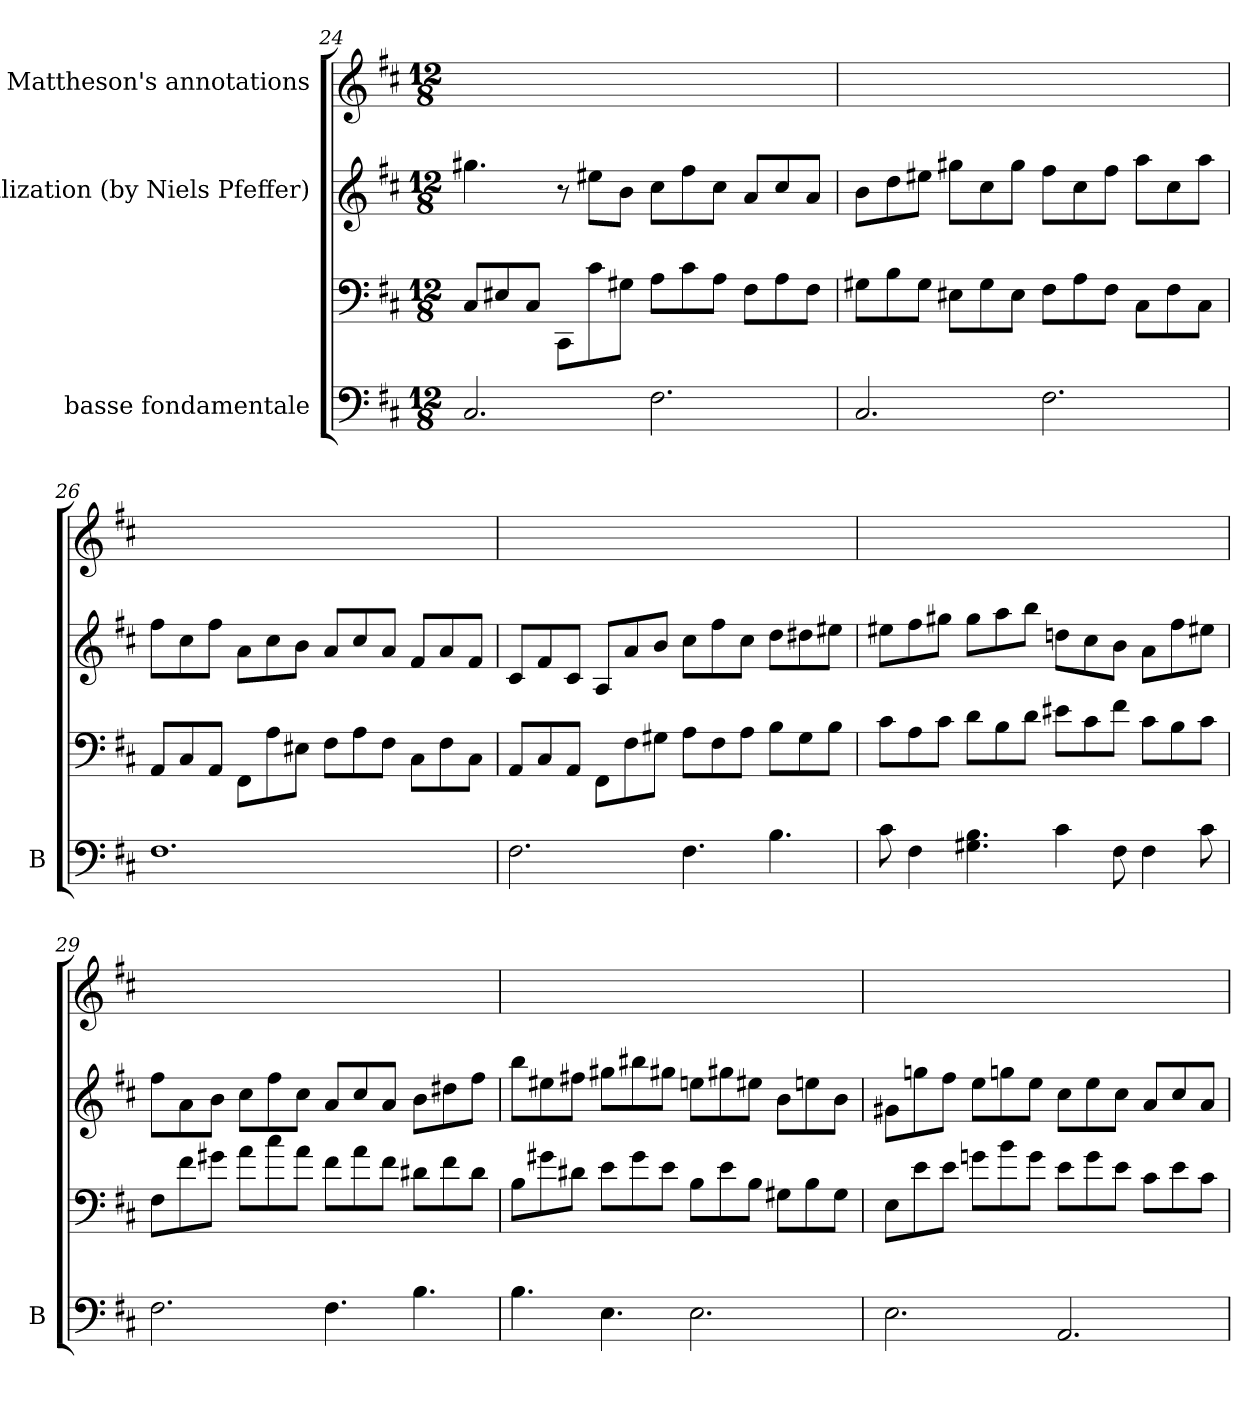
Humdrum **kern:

**kern	**kern	**kern	**kern
*part4	*part3	*part2	*part1
*staff4	*staff3	*staff2	*staff1
*I"basse fondamentale	*	*I"realization (by Niels Pfeffer)	*I"Mattheson's annotations
*I'B	*	*	*
*clefF4	*clefF4	*clefG2	*clefG2
*k[f#c#]	*k[f#c#]	*k[f#c#]	*k[f#c#]
*D:	*D:	*D:	*D:
*M12/8	*M12/8	*M12/8	*M12/8
=24	=24	=24	=24
2.C#/	8C#i/L	4.gg#X\	1ryy
.	8E#Xi/	.	.
.	8C#i/J	.	.
.	8CC#i\L	8r	.
.	8c#i\	8ee#X\L	.
.	8G#Xi\J	8b\J	.
2.F#\	8Ai\L	8cc#\L	.
.	8c#i\	8ff#\	.
.	8Ai\J	8cc#\J	2ryy
.	8F#i\L	8a/L	.
.	8Ai\	8cc#/	.
.	8F#i\J	8a/J	.
=25	=25	=25	=25
2.C#/	8G#Xi\L	8b\L	1ryy
.	8Bi\	8dd\	.
.	8G#i\J	8ee#X\J	.
.	8E#Xi\L	8gg#X\L	.
.	8G#i\	8cc#\	.
.	8E#i\J	8gg#\J	.
2.F#\	8F#i\L	8ff#\L	.
.	8Ai\	8cc#\	.
.	8F#i\J	8ff#\J	2ryy
.	8C#i\L	8aa\L	.
.	8F#i\	8cc#\	.
.	8C#i\J	8aa\J	.
=26	=26	=26	=26
1.F#\	8AAi/L	8ff#\L	1ryy
.	8C#i/	8cc#\	.
.	8AAi/J	8ff#\J	.
.	8FF#i\L	8a\L	.
.	8Ai\	8cc#\	.
.	8E#Xi\J	8b\J	.
.	8F#i\L	8a/L	.
.	8Ai\	8cc#/	.
.	8F#i\J	8a/J	2ryy
.	8C#i\L	8f#/L	.
.	8F#i\	8a/	.
.	8C#i\J	8f#/J	.
=27	=27	=27	=27
2.F#\	8AAi/L	8c#/L	1ryy
.	8C#i/	8f#/	.
.	8AAi/J	8c#/J	.
.	8FF#i\L	8A/L	.
.	8F#i\	8a/	.
.	8G#Xi\J	8b/J	.
4.F#\	8Ai\L	8cc#\L	.
.	8F#i\	8ff#\	.
.	8Ai\J	8cc#\J	2ryy
4.B\	8Bi\L	8dd\L	.
.	8G#i\	8dd#X\	.
.	8Bi\J	8ee#X\J	.
=28	=28	=28	=28
8c#\	8c#i\L	8ee#X\L	1ryy
4F#\	8Ai\	8ff#\	.
.	8c#i\J	8gg#X\J	.
4.G#X\ 4.B\	8di\L	8gg#\L	.
.	8Bi\	8aa\	.
.	8di\J	8bb\J	.
4c#\	8e#Xi\L	8ddn\L	.
.	8c#i\	8cc#\	.
8F#\	8f#i\J	8b\J	2ryy
4F#\	8c#i\L	8a\L	.
.	8Bi\	8ff#\	.
8c#\	8c#i\J	8ee#X\J	.
=29	=29	=29	=29
2.F#\	8F#i\L	8ff#\L	1ryy
.	8f#i\	8a\	.
.	8g#Xi\J	8b\J	.
.	8ai\L	8cc#\L	.
.	8cc#i\	8ff#\	.
.	8ai\J	8cc#\J	.
4.F#\	8f#i\L	8a/L	.
.	8ai\	8cc#/	.
.	8f#i\J	8a/J	2ryy
4.B\	8d#Xi\L	8b\L	.
.	8f#i\	8dd#X\	.
.	8d#i\J	8ff#\J	.
=	=	=	=
4.B\	8Bi\L	8bb\L	1ryy
.	8g#Xi\	8ee#\	.
.	8d#Xi\J	8ff#X\J	.
4.E\	8ei\L	8gg#X\L	.
.	8g#i\	8bb#\	.
.	8ei\J	8gg#X\J	.
2.E\	8Bi\L	8ee\L	.
.	8ei\	8gg#X\	.
.	8Bi\J	8ee#\J	2ryy
.	8G#Xi\L	8b\L	.
.	8Bi\	8ee\	.
.	8G#i\J	8b\J	.
=31	=31	=31	=31
2.E\	8Ei\L	8g#X\L	1ryy
.	8ei\	8ggn\	.
.	8ei\J	8ff#\J	.
.	8gni\L	8ee\L	.
.	8bi\	8ggn\	.
.	8gi\J	8ee\J	.
2.AA/	8ei\L	8cc#\L	.
.	8gi\	8ee\	.
.	8ei\J	8cc#\J	2ryy
.	8c#i\L	8a/L	.
.	8ei\	8cc#/	.
.	8c#i\J	8a/J	.
=	=	=	=
*-	*-	*-	*-
